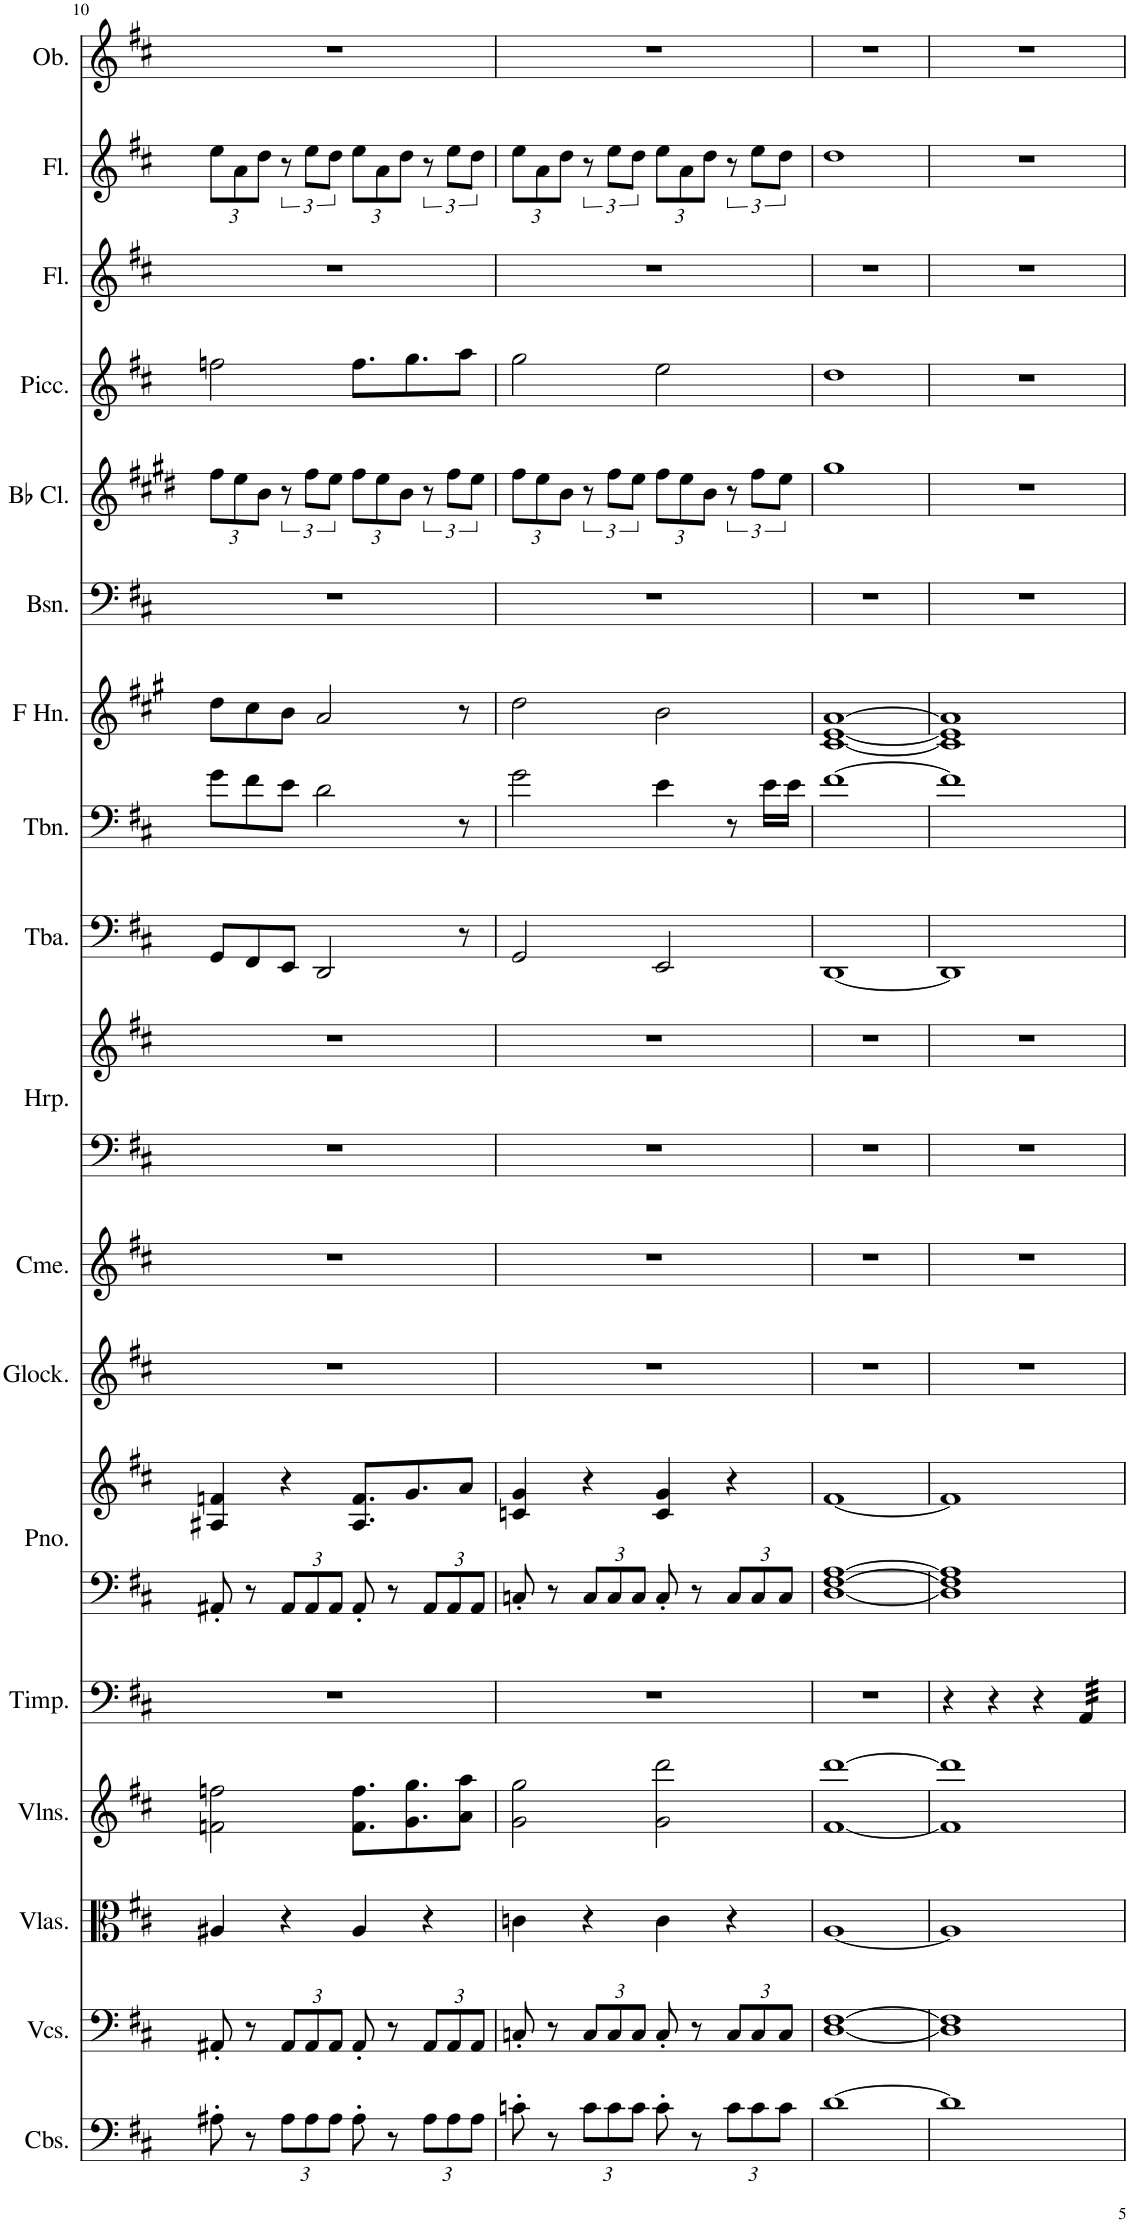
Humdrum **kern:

**kern	**kern	**kern	**kern	**kern	**kern	**kern	**kern	**kern	**kern	**kern	**kern	**kern	**kern	**kern	**kern	**kern	**kern	**kern	**kern
*part18	*part17	*part16	*part15	*part14	*part13	*part13	*part12	*part11	*part10	*part10	*part9	*part8	*part7	*part6	*part5	*part4	*part3	*part2	*part1
*staff20	*staff19	*staff18	*staff17	*staff16	*staff15	*staff14	*staff13	*staff12	*staff11	*staff10	*staff9	*staff8	*staff7	*staff6	*staff5	*staff4	*staff3	*staff2	*staff1
*I"Contrabasses	*I"Violoncellos	*I"Violas	*I"Violins	*I"Timpani	*I"Piano	*	*I"Glockenspiel	*I"Chimes	*I"Harp	*	*I"Tuba	*I"Trombone	*I"Horn in F	*I"Bassoon	*I"Bb Clarinet	*I"Piccolo	*I"Flute	*I"Flute	*I"Oboe
*I'Cbs.	*I'Vcs.	*I'Vlas.	*I'Vlns.	*I'Timp.	*I'Pno.	*	*I'Glock.	*I'Cme.	*I'Hrp.	*	*I'Tba.	*I'Tbn.	*	*I'Bsn.	*I'Bb Cl.	*I'Picc.	*I'Fl.	*I'Fl.	*I'Ob.
!!LO:PB:g=z
*clefF4	*clefF4	*clefC3	*clefG2	*clefF4	*clefF4	*clefG2	*clefG2	*clefG2	*clefF4	*clefG2	*clefF4	*clefF4	*clefG2	*clefF4	*clefG2	*clefG2	*clefG2	*clefG2	*clefG2
*Trd7c12	*	*	*	*	*	*	*Trd-14c-24	*	*	*	*	*	*Trd4c7	*	*Trd1c2	*Trd-7c-12	*	*	*
*k[f#c#]	*k[f#c#]	*k[f#c#]	*k[f#c#]	*k[f#c#]	*k[f#c#]	*k[f#c#]	*k[f#c#]	*k[f#c#]	*k[f#c#]	*k[f#c#]	*k[f#c#]	*k[f#c#]	*k[f#c#g#]	*k[f#c#]	*k[f#c#g#d#]	*k[f#c#]	*k[f#c#]	*k[f#c#]	*k[f#c#]
*M4/4	*M4/4	*M4/4	*M4/4	*M4/4	*M4/4	*M4/4	*M4/4	*M4/4	*M4/4	*M4/4	*M4/4	*M4/4	*M4/4	*M4/4	*M4/4	*M4/4	*M4/4	*M4/4	*M4/4
*	*	*	*	*	*	*	*	*	*	*	*	*	*	*	*Xbrackettup	*	*	*Xbrackettup	*
=10	=10	=10	=10	=10	=10	=10	=10	=10	=10	=10	=10	=10	=10	=10	=10	=10	=10	=10	=10
8A#X'\	8AA#X'/	4A#X/	2fn\ 2ffn\	1r	8AA#X'/	4A#X/ 4fn/	1r	1r	1r	1r	8GG/L	8g\L	8dd\L	1r	12ff#\L	2ffn\	1r	12ee\L	1r
.	.	.	.	.	.	.	.	.	.	.	.	.	.	.	12ee\	.	.	12a\	.
8r	8r	.	.	.	8r	.	.	.	.	.	8FF#/	8f#\	8cc#\	.	.	.	.	.	.
.	.	.	.	.	.	.	.	.	.	.	.	.	.	.	12b\J	.	.	12dd\J	.
*Xbrackettup	*Xbrackettup	*	*	*	*Xbrackettup	*	*	*	*	*	*	*	*	*	*brackettup	*	*	*brackettup	*
12A#\L	12AA#/L	4r	.	.	12AA#/L	4r	.	.	.	.	8EE/J	8e\J	8b\J	.	12r	.	.	12r	.
12A#\	12AA#/	.	.	.	12AA#/	.	.	.	.	.	.	.	.	.	12ff#\L	.	.	12ee\L	.
.	.	.	.	.	.	.	.	.	.	.	2DD/	2d\	2a/	.	.	.	.	.	.
12A#\J	12AA#/J	.	.	.	12AA#/J	.	.	.	.	.	.	.	.	.	12ee\J	.	.	12dd\J	.
*	*	*	*	*	*	*	*	*	*	*	*	*	*	*	*Xbrackettup	*	*	*Xbrackettup	*
8A#'\	8AA#'/	4A#/	8.f\ 8.ff\L	.	8AA#'/	8.A#/ 8.f/L	.	.	.	.	.	.	.	.	12ff#\L	8.ff\L	.	12ee\L	.
.	.	.	.	.	.	.	.	.	.	.	.	.	.	.	12ee\	.	.	12a\	.
8r	8r	.	.	.	8r	.	.	.	.	.	.	.	.	.	.	.	.	.	.
.	.	.	.	.	.	.	.	.	.	.	.	.	.	.	12b\J	.	.	12dd\J	.
.	.	.	8.g\ 8.gg\	.	.	8.g/	.	.	.	.	.	.	.	.	.	8.gg\	.	.	.
*	*	*	*	*	*	*	*	*	*	*	*	*	*	*	*brackettup	*	*	*brackettup	*
12A#\L	12AA#/L	4r	.	.	12AA#/L	.	.	.	.	.	.	.	.	.	12r	.	.	12r	.
12A#\	12AA#/	.	.	.	12AA#/	.	.	.	.	.	.	.	.	.	12ff#\L	.	.	12ee\L	.
.	.	.	8a\ 8aa\J	.	.	8a/J	.	.	.	.	8r	8r	8r	.	.	8aa\J	.	.	.
12A#\J	12AA#/J	.	.	.	12AA#/J	.	.	.	.	.	.	.	.	.	12ee\J	.	.	12dd\J	.
=11	=11	=11	=11	=11	=11	=11	=11	=11	=11	=11	=11	=11	=11	=11	=11	=11	=11	=11	=11
*	*	*	*	*	*	*	*	*	*	*	*	*	*	*	*Xbrackettup	*	*	*Xbrackettup	*
8cn'\	8Cn'/	4cn\	2g\ 2gg\	1r	8Cn'/	4cn/ 4g/	1r	1r	1r	1r	2GG/	2g\	2dd\	1r	12ff#\L	2gg\	1r	12ee\L	1r
.	.	.	.	.	.	.	.	.	.	.	.	.	.	.	12ee\	.	.	12a\	.
8r	8r	.	.	.	8r	.	.	.	.	.	.	.	.	.	.	.	.	.	.
.	.	.	.	.	.	.	.	.	.	.	.	.	.	.	12b\J	.	.	12dd\J	.
*	*	*	*	*	*	*	*	*	*	*	*	*	*	*	*brackettup	*	*	*brackettup	*
12c\L	12C/L	4r	.	.	12C/L	4r	.	.	.	.	.	.	.	.	12r	.	.	12r	.
12c\	12C/	.	.	.	12C/	.	.	.	.	.	.	.	.	.	12ff#\L	.	.	12ee\L	.
12c\J	12C/J	.	.	.	12C/J	.	.	.	.	.	.	.	.	.	12ee\J	.	.	12dd\J	.
*	*	*	*	*	*	*	*	*	*	*	*	*	*	*	*Xbrackettup	*	*	*Xbrackettup	*
8c'\	8C'/	4c\	2g\ 2ddd\	.	8C'/	4c/ 4g/	.	.	.	.	2EE/	4e\	2b\	.	12ff#\L	2ee\	.	12ee\L	.
.	.	.	.	.	.	.	.	.	.	.	.	.	.	.	12ee\	.	.	12a\	.
8r	8r	.	.	.	8r	.	.	.	.	.	.	.	.	.	.	.	.	.	.
.	.	.	.	.	.	.	.	.	.	.	.	.	.	.	12b\J	.	.	12dd\J	.
*	*	*	*	*	*	*	*	*	*	*	*	*	*	*	*brackettup	*	*	*brackettup	*
12c\L	12C/L	4r	.	.	12C/L	4r	.	.	.	.	.	8r	.	.	12r	.	.	12r	.
12c\	12C/	.	.	.	12C/	.	.	.	.	.	.	.	.	.	12ff#\L	.	.	12ee\L	.
.	.	.	.	.	.	.	.	.	.	.	.	16e\LL	.	.	.	.	.	.	.
12c\J	12C/J	.	.	.	12C/J	.	.	.	.	.	.	.	.	.	12ee\J	.	.	12dd\J	.
.	.	.	.	.	.	.	.	.	.	.	.	16e\JJ	.	.	.	.	.	.	.
=12	=12	=12	=12	=12	=12	=12	=12	=12	=12	=12	=12	=12	=12	=12	=12	=12	=12	=12	=12
[1d	[1D [1F#	[1A	[1f# [1ddd	1r	[1D [1F# [1A	[1f#	1r	1r	1r	1r	[1DD	[1f#	[1c# [1e [1a	1r	1gg#	1dd	1r	1dd	1r
=13	=13	=13	=13	=13	=13	=13	=13	=13	=13	=13	=13	=13	=13	=13	=13	=13	=13	=13	=13
1d]	1D] 1F#]	1A]	1f#] 1ddd]	4r	1D] 1F#] 1A]	1f#]	1r	1r	1r	1r	1DD]	1f#]	1c#] 1e] 1a]	1r	1r	1r	1r	1r	1r
.	.	.	.	4r	.	.	.	.	.	.	.	.	.	.	.	.	.	.	.
.	.	.	.	4r	.	.	.	.	.	.	.	.	.	.	.	.	.	.	.
*	*	*	*	*tremolo	*	*	*	*	*	*	*	*	*	*	*	*	*	*	*
.	.	.	.	32AA/LLL	.	.	.	.	.	.	.	.	.	.	.	.	.	.	.
.	.	.	.	32AA/	.	.	.	.	.	.	.	.	.	.	.	.	.	.	.
.	.	.	.	32AA/	.	.	.	.	.	.	.	.	.	.	.	.	.	.	.
.	.	.	.	32AA/	.	.	.	.	.	.	.	.	.	.	.	.	.	.	.
.	.	.	.	32AA/	.	.	.	.	.	.	.	.	.	.	.	.	.	.	.
.	.	.	.	32AA/	.	.	.	.	.	.	.	.	.	.	.	.	.	.	.
.	.	.	.	32AA/	.	.	.	.	.	.	.	.	.	.	.	.	.	.	.
.	.	.	.	32AA/JJJ	.	.	.	.	.	.	.	.	.	.	.	.	.	.	.
*	*	*	*	*Xtremolo	*	*	*	*	*	*	*	*	*	*	*	*	*	*	*
=	=	=	=	=	=	=	=	=	=	=	=	=	=	=	=	=	=	=	=
*-	*-	*-	*-	*-	*-	*-	*-	*-	*-	*-	*-	*-	*-	*-	*-	*-	*-	*-	*-
